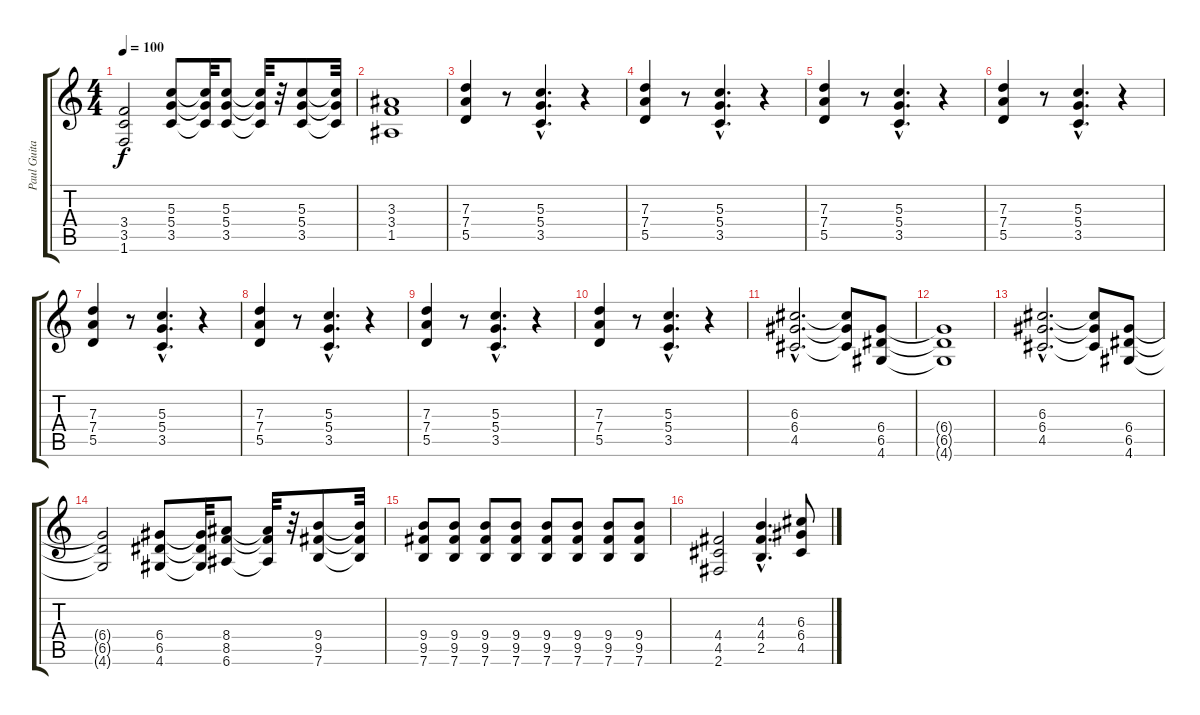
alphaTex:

\track ("Paul Guitar" "Paul Guita") {instrument distortionguitar}
\staff {score tabs}
\tuning (E4 B3 G3 D3 A2 E2) {hide}
\ts (4 4)
\tempo 100
\clef g2
\ks c
(3.4 3.5 1.6).2{dy f} (5.3 5.4 3.5).8 (5.3{t} 5.4{t} 3.5{t}).32 (5.3 5.4 3.5).8 (5.3{t} 5.4{t} 3.5{t}).32 r.32 (5.3 5.4 3.5).8 (5.3{t} 5.4{t} 3.5{t}).32 |
(3.3 3.4 1.5).1 |
(7.3 7.4 5.5).4 r.8 (5.3{hac} 5.4{hac} 3.5{hac}).4{d} r.4 |
(7.3 7.4 5.5).4 r.8 (5.3{hac} 5.4{hac} 3.5{hac}).4{d} r.4 |
(7.3 7.4 5.5).4 r.8 (5.3{hac} 5.4{hac} 3.5{hac}).4{d} r.4 |
(7.3 7.4 5.5).4 r.8 (5.3{hac} 5.4{hac} 3.5{hac}).4{d} r.4 |
(7.3 7.4 5.5).4 r.8 (5.3{hac} 5.4{hac} 3.5{hac}).4{d} r.4 |
(7.3 7.4 5.5).4 r.8 (5.3{hac} 5.4{hac} 3.5{hac}).4{d} r.4 |
(7.3 7.4 5.5).4 r.8 (5.3{hac} 5.4{hac} 3.5{hac}).4{d} r.4 |
(7.3 7.4 5.5).4 r.8 (5.3{hac} 5.4{hac} 3.5{hac}).4{d} r.4 |
(6.3{hac} 6.4{hac} 4.5{hac}).2{d} (6.3{t} 6.4{t} 4.5{t}).8 (6.4 6.5 4.6).8 |
(6.4{t} 6.5{t} 4.6{t}).1 |
(6.3{hac} 6.4{hac} 4.5{hac}).2{d} (6.3{t} 6.4{t} 4.5{t}).8 (6.4 6.5 4.6).8 |
(6.4{t} 6.5{t} 4.6{t}).2 (6.4 6.5 4.6).8 (6.4{t} 6.5{t} 4.6{t}).32 (8.4 8.5 6.6).8 (8.4{t} 8.5{t} 6.6{t}).32 r.32 (9.4 9.5 7.6).8 (9.4{t} 9.5{t} 7.6{t}).32 |
(9.4 9.5 7.6).8 (9.4 9.5 7.6).8 (9.4 9.5 7.6).8 (9.4 9.5 7.6).8 (9.4 9.5 7.6).8 (9.4 9.5 7.6).8 (9.4 9.5 7.6).8 (9.4 9.5 7.6).8 |
(4.4 4.5 2.6).2 (4.3{hac} 4.4{hac} 2.5{hac}).4{d} (6.3 6.4 4.5).8
